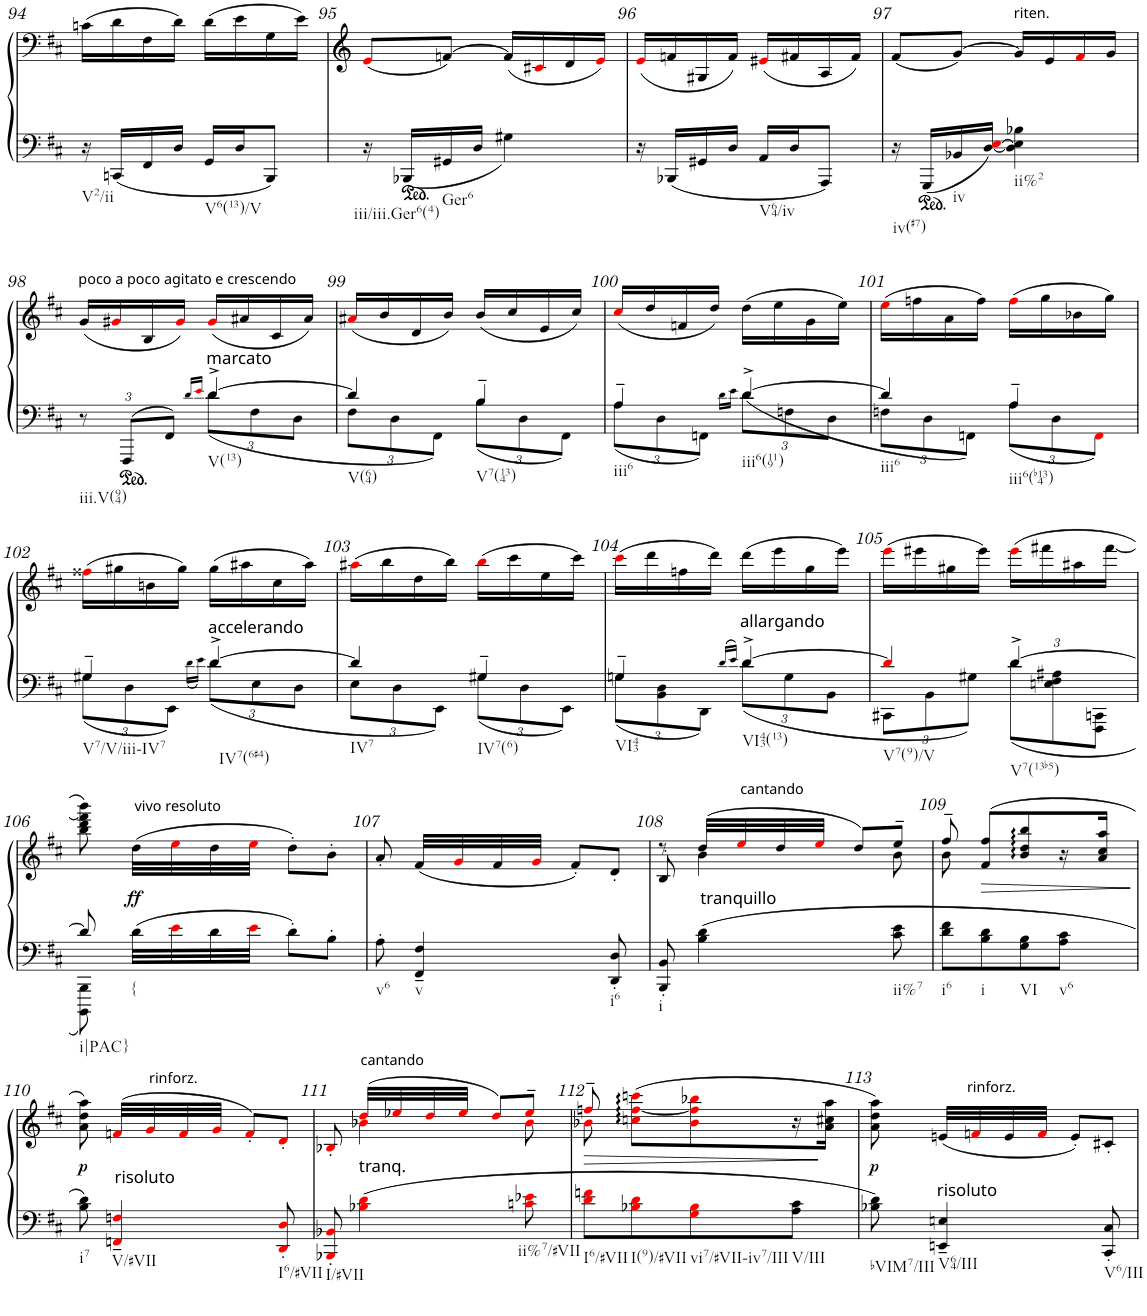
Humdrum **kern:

**kern	**kern	**dynam
*part1	*part1	*part1
*staff2	*staff1	*staff1/2
*I"Klavier	*	*
*I'Klav.	*	*
!!LO:PB:g=z
*clefF4	*clefF4	*
*k[f#c#]	*k[f#c#]	*
*D:	*D:	*
*M2/4	*M2/4	*
=94	=94	=94
!LO:TX:b:t=V2/ii	!	!
16r	(16cn\LL	.
16CCn/LL	16d\	.
16FF#/	16F#\	.
16D/JJ	16d\JJ)	.
!LO:TX:b:t=V6(13)/V	!	!
16GG/LL	(16d\LL	.
16D/J	16e\	.
8BBB/J	16G\	.
.	16e\JJ)	.
=95	=95	=95
!LO:TX:b:t=iii/iii.Ger6(4)	!	!
16r	(8ei/L	.
16BBB-X/LL	.	.
!LO:TX:b:t=Ger6	!	!
16GG#X/	[>8fn/J)	.
16D/JJ	.	.
4G#X\	(16f/LL]	.
.	16c#Xi/	.
.	16d/	.
.	16ei/JJ)	.
=96	=96	=96
16r	(16ei/LL	.
16BBB-X/LL	16fn/	.
16GG#X/	16G#X/	.
16D/JJ	16f/JJ)	.
!LO:TX:b:t=V64/iv	!	!
16AA/LL	(16e#Xi/LL	.
16D/J	16f#X/	.
8AAA/J	16A/	.
.	16f#/JJ)	.
=97	=97	=97
!LO:TX:b:t=iv(#7)	!	!
16r	(8f#/L	.
16GGG/LL	.	.
!LO:TX:b:t=iv	!	!
16BB-X/	[>8g/J)	.
[16D/ [16Ei/JJ	.	.
!	!LO:TX:a:t=riten.	!
!LO:TX:b:t=ii%2	!	!
4D\] 4E\] 4B-X\	16g/LL]	.
.	16e/	.
.	16f#i/	.
.	16g/JJ	.
!!LO:LB:g=z
=98	=98	=98
*Xbrackettup	*	*
*^	*	*
!	!	!LO:TX:a:t=poco a poco agitato e crescendo	!
!LO:TX:b:t=iii.V(94)	!	!	!
12r	4ryy	(16g/LL	.
.	.	16g#Xi/	.
12FFF#/L	.	.	.
.	.	16B/	.
12FF#/J	.	.	.
.	.	16g#i/JJ)	.
16qd/LL	.	.	.
16qei/JJ	.	.	.
!LO:TX:a:t=marcato	!	!	!
!LO:TX:b:t=V(13)	!	!	!
[4d^/	12d\L	(16g#i/LL	.
.	.	16a#X/	.
.	12F#\	.	.
.	.	16c#/	.
.	12D\J	.	.
.	.	16a#/JJ)	.
=99	=99	=99	=99
!LO:TX:b:t=V(64)	!	!	!
4d/]	12F#\L	(16a#Xi/LL	.
.	.	16b/	.
.	12D\	.	.
.	.	16d/	.
.	12FF#\J	.	.
.	.	16b/JJ)	.
!LO:TX:b:t=V7(134)	!	!	!
4B~/	12B\L	(16b/LL	.
.	.	16cc#/	.
.	12D\	.	.
.	.	16e/	.
.	12FF#\J	.	.
.	.	16cc#/JJ)	.
=100	=100	=100	=100
!LO:TX:b:t=iii6	!	!	!
4A~/	12A\L	(16cc#i/LL	.
.	.	16dd/	.
.	12D\	.	.
.	.	16fn/	.
.	12FFn\J	.	.
.	.	16dd/JJ)	.
.	16qd\LL	.	.
.	16qe\JJ	.	.
!LO:TX:b:t=iii6(119)	!	!	!
[4d^/	12d\L	(16dd\LL	.
.	.	16ee\	.
.	12Fn\	.	.
.	.	16g\	.
.	12D\J	.	.
.	.	16ee\JJ)	.
=101	=101	=101	=101
!LO:TX:b:t=iii6	!	!	!
4d/]	12Fn\L	(16eei\LL	.
.	.	16ffn\	.
.	12D\	.	.
.	.	16a\	.
.	12FFn\J	.	.
.	.	16ff\JJ)	.
!LO:TX:b:t=iii6(b134)	!	!	!
4A~/	12A\L	(16ffi\LL	.
.	.	16gg\	.
.	12D\	.	.
.	.	16b-X\	.
.	12FFi\J	.	.
.	.	16gg\JJ)	.
!!LO:LB:g=z
=102	=102	=102	=102
!LO:TX:b:t=V7/V/iii-IV7	!	!	!
4G#X~/	12G#X\L	(16ff##Xi\LL	.
.	.	16gg#X\	.
.	12D\	.	.
.	.	16bn\	.
.	12EE\J	.	.
.	.	16gg#\JJ)	.
.	16qd\LL	.	.
.	16qe\JJ	.	.
!LO:TX:a:t=accelerando	!	!	!
!LO:TX:b:t=IV7(6#4)	!	!	!
[4d^/	12d\L	(16gg#\LL	.
.	.	16aa#X\	.
.	12E\	.	.
.	.	16cc#\	.
.	12D\J	.	.
.	.	16aa#\JJ)	.
=103	=103	=103	=103
!LO:TX:b:t=IV7	!	!	!
4d/]	12E\L	(16aa#Xi\LL	.
.	.	16bb\	.
.	12D\	.	.
.	.	16dd\	.
.	12EE\J	.	.
.	.	16bb\JJ)	.
!LO:TX:b:t=IV7(6)	!	!	!
4G#X~/	12G#\L	(16bbi\LL	.
.	.	16ccc#\	.
.	12D\	.	.
.	.	16ee\	.
.	12EE\J	.	.
.	.	16ccc#\JJ)	.
=104	=104	=104	=104
!LO:TX:b:t=VI43	!	!	!
4Gn~/	12G\L	(16ccc#i\LL	.
.	.	16ddd\	.
.	12BB\ 12D\	.	.
.	.	16ffn\	.
.	12DD\J	.	.
.	.	16ddd\JJ)	.
16qd/LL	.	.	.
16qe/JJ	.	.	.
!LO:TX:a:t=allargando	!	!	!
!LO:TX:b:t=VI43(13)	!	!	!
[4d^/	12d\L	(16ddd\LL	.
.	.	16eee\	.
.	12G\	.	.
.	.	16gg\	.
.	12BB\J	.	.
.	.	16eee\JJ)	.
=105	=105	=105	=105
!LO:TX:b:t=V7(9)/V	!	!	!
4di/]	12CC#X\L	(16eeei\LL	.
.	.	16eee#X\	.
.	12BB\	.	.
.	.	16gg#X\	.
.	12G#X\J	.	.
.	.	16eee#\JJ)	.
!LO:TX:b:t=V7(13b5)	!	!	!
[4d^/	12d\L	(16eee#i\LL	.
.	.	16fff#X\	.
.	12En\ 12F#\ 12A#X\	.	.
.	.	16aa#X\	.
.	12FFF#\ 12CCn\J	.	.
.	.	[<16fff#\JJ	.
!!LO:LB:g=z
=106	=106	=106	=106
!LO:TX:b:t=i|PAC}	!	!	!
8d/]	8BBBB\ 8BBB\	8bb\ 8ddd\ 8fff#\] 8bbb\)	.
!	!	!LO:TX:a:t=vivo resoluto	!
!LO:TX:b:t={	!	!	!
!	!	!	!LO:DY:b
32d\LLL	4.ryy	(32dd\LLL	ff
32ei\	.	32eei\	.
32d\	.	32dd\	.
32ei\JJJ	.	32eei\JJJ	.
8d'\L	.	8dd'\L)	.
8B'\J	.	8b'\J	.
*v	*v	*	*
=107	=107	=107
!LO:TX:b:t=v6	!	!
8A'\	8a'/	.
!LO:TX:b:t=v	!	!
4FF#/~ 4F#/~	(32f#/LLL	.
.	32gi/	.
.	32f#/	.
.	32gi/JJJ	.
.	8f#'/L)	.
!LO:TX:b:t=i6	!	!
8DD/' 8D/'	8d'/J	.
=108	=108	=108
*	*^	*
!LO:TX:b:t=i	!	!	!
8BBB/' 8BB/'	8r	8B'/	.
!LO:TX:a:t=tranquillo	!	!	!
4B\ 4d\	(32dd/LLL	4b\	.
!	!LO:TX:a:t=cantando	!	!
.	32eei/	.	.
.	32dd/	.	.
.	32eei/JJJ	.	.
.	8dd/L)	.	.
!LO:TX:b:t=ii%7	!	!	!
8c#\ 8e\	8ee~/J	8b\	.
=109	=109	=109	=109
!LO:TX:b:t=i6	!	!	!
8d\ 8f#\L	8ff#~/	8b\	.
!LO:TX:b:t=i	!	!	!
!	!	!	!LO:HP:b
8B\ 8d\	(8f#/ 8ff#/L	4.ryy	>
!LO:TX:b:t=VI	!	!	!
8G\ 8B\	8b/:: 8dd/:: 8bb/::	.	.
!LO:TX:b:t=v6	!	!	!
8A\ 8c#\J	16r	.	.
.	16a/ 16cc#/ 16aa/JJ	.	.
*	*v	*v	*
.	.	]
!!LO:LB:g=z
=110	=110	=110
!LO:TX:b:t=i7	!	!
!	!	!LO:DY:b
8B\ 8d\	8a\ 8dd\ 8aa\)	p
!LO:TX:a:t=risoluto	!	!
!LO:TX:b:t=V/#VII	!	!
4FFni/~ 4Fni/~	(>32fni/LLL	.
!	!LO:TX:a:t=rinforz.	!
.	32gi/	.
.	32fi/	.
.	32gi/JJJ	.
.	8f'i/L)	.
!LO:TX:b:t=I6/#VII	!	!
8DDi/' 8Di/'	8d'i/J	.
=111	=111	=111
*	*^	*
!LO:TX:b:t=I/#VII	!	!	!
8BBB-Xi/' 8BB-Xi/'	8B-X'i/	8ryy	.
!	!LO:TX:a:t=cantando	!	!
!LO:TX:a:t=tranq.	!	!	!
4B-Xi\ 4di\	(32ddi/LLL	4b-Xi\	.
.	32ee-Xi/	.	.
.	32ddi/	.	.
.	32ee-i/JJJ	.	.
.	8ddi/L)	.	.
!LO:TX:b:t=ii%7/#VII	!	!	!
8cni\ 8e-Xi\	8ee-~i/J	8b-i\	.
=112	=112	=112	=112
!LO:TX:b:t=I6/#VII	!	!	!
!	!	!	!LO:HP:b
8di\ 8fni\L	8ffn~i/	8b-Xi\	>
!LO:TX:b:t=I(9)/#VII	!	!	!
8B-Xi\ 8di\	(>8ccni\:: [<8ffi\:: 8cccni\::L	4.ryy	.
!LO:TX:b:t=vi7/#VII-iv7/III	!	!	!
8Gi\ 8B-i\	8b-i\ 8ffi\] 8bb-Xi\	.	.
!LO:TX:b:t=V/III	!	!	!
8A\ 8c#\J	16r	.	.
.	16a\ 16cc#X\ 16aa\JJ	.	]
*	*v	*v	*
=113	=113	=113
!LO:TX:b:t=bVIM7/III	!	!
!	!	!LO:DY:b
8B-X\ 8d\	8a\ 8dd\ 8aa\)	p
!LO:TX:a:t=risoluto	!	!
!LO:TX:b:t=V64/III	!	!
4EEn/~ 4En/~	(32en/LLL	.
!	!LO:TX:a:t=rinforz.	!
.	32fni/	.
.	32e/	.
.	32fi/JJJ	.
.	8e'/L)	.
!LO:TX:b:t=V6/III	!	!
8CC#/' 8C#/'	8c#X'/J	.
=	=	=
*-	*-	*-
